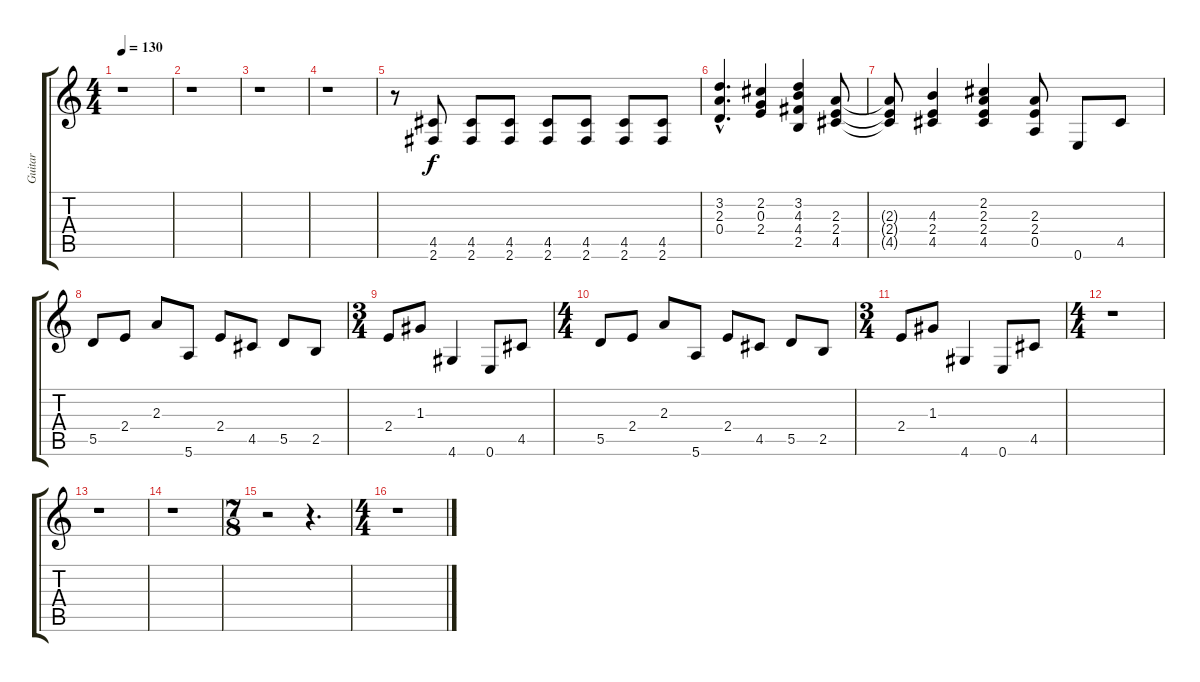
\track ("Guitar" "Guitar") {instrument electricguitarclean}
\staff {score tabs}
\tuning (E4 B3 G3 D3 A2 E2) {hide}
\ts (4 4)
\tempo 130
\clef g2
\ks c
r.1{dy f} |
r.1 |
r.1 |
r.1 |
r.8{volume 11} (4.5 2.6).8 (4.5 2.6).8 (4.5 2.6).8 (4.5 2.6).8 (4.5 2.6).8 (4.5 2.6).8 (4.5 2.6).8 |
(3.2{hac} 2.3{hac} 0.4{hac}).4{d} (2.2 0.3 2.4).4 (3.2 4.3 4.4 2.5).4 (2.3 2.4 4.5).8 |
(2.3{t} 2.4{t} 4.5{t}).8{volume 16} (4.3 2.4 4.5).4 (2.2 2.3 2.4 4.5).4 (2.3 2.4 0.5).8 0.6.8 4.5.8 |
5.5.8 2.4.8 2.3.8 5.6.8 2.4.8 4.5.8 5.5.8 2.5.8 |
\ts (3 4)
2.4.8 1.3.8 4.6.4 0.6.8 4.5.8 |
\ts (4 4)
5.5.8 2.4.8 2.3.8 5.6.8 2.4.8 4.5.8 5.5.8 2.5.8 |
\ts (3 4)
2.4.8 1.3.8 4.6.4 0.6.8 4.5.8 |
\ts (4 4)
r.1 |
r.1 |
r.1 |
\ts (7 8)
r.2 r.4{d} |
\ts (4 4)
r.1
